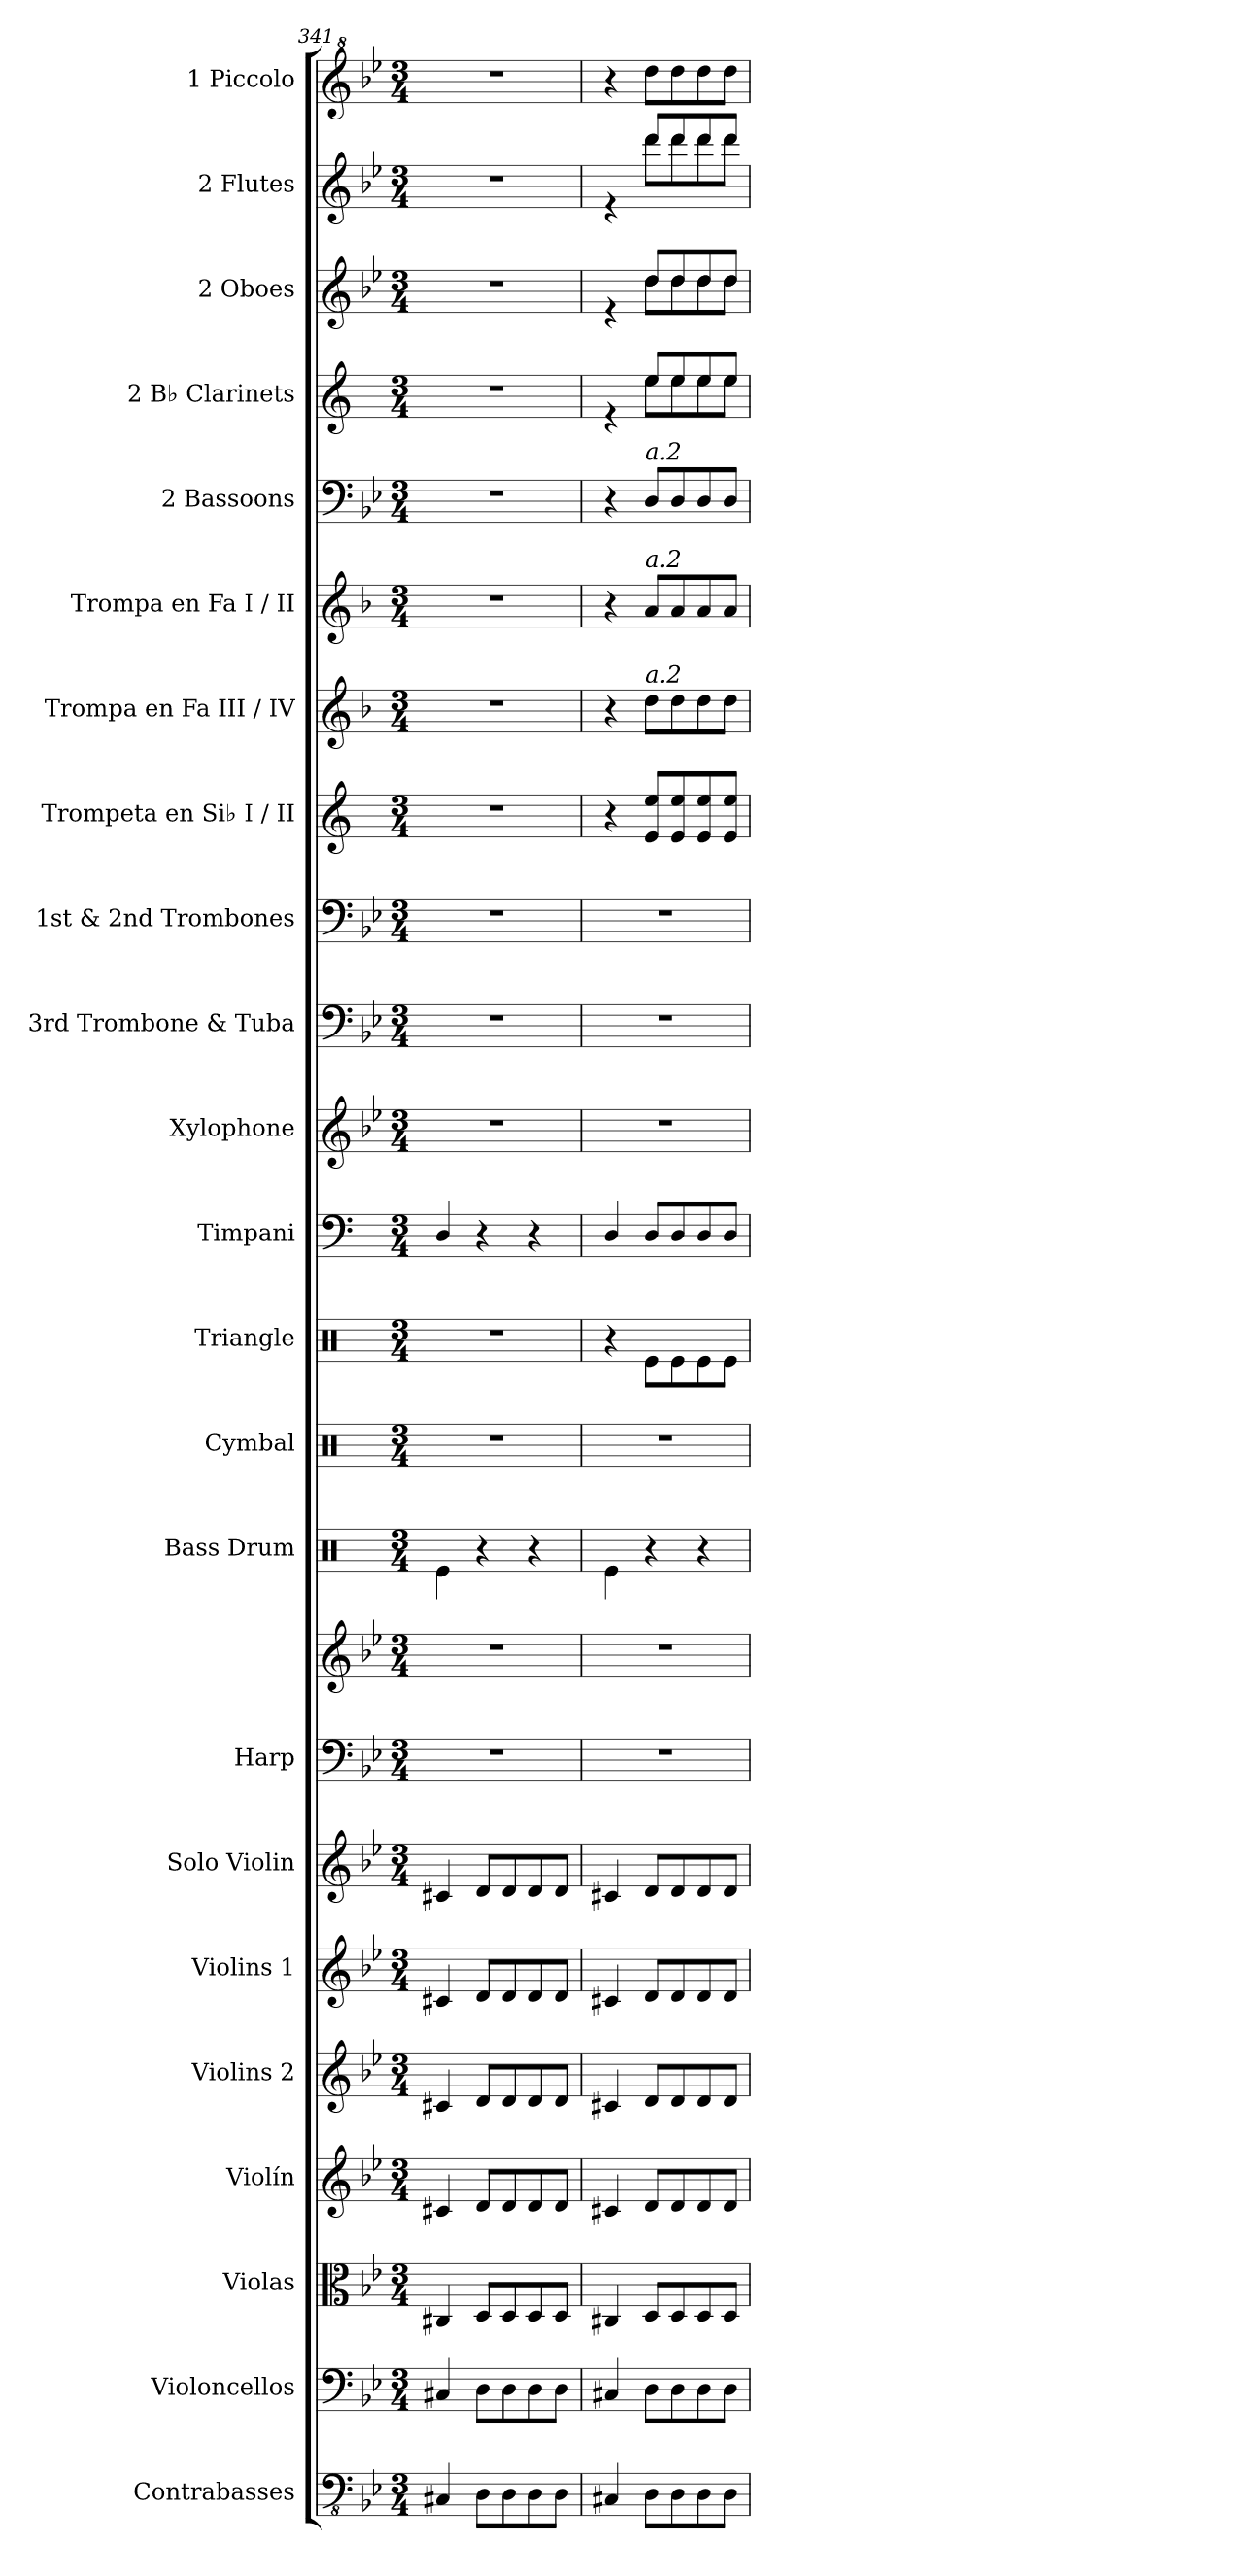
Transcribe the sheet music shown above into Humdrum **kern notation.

**kern	**kern	**kern	**kern	**kern	**kern	**kern	**kern	**kern	**kern	**kern	**kern	**kern	**kern	**kern	**kern	**kern	**kern	**kern	**kern	**kern	**kern	**kern	**kern
*part23	*part22	*part21	*part20	*part19	*part18	*part17	*part16	*part16	*part15	*part14	*part13	*part12	*part11	*part10	*part9	*part8	*part7	*part6	*part5	*part4	*part3	*part2	*part1
*staff24	*staff23	*staff22	*staff21	*staff20	*staff19	*staff18	*staff17	*staff16	*staff15	*staff14	*staff13	*staff12	*staff11	*staff10	*staff9	*staff8	*staff7	*staff6	*staff5	*staff4	*staff3	*staff2	*staff1
*I"Contrabasses	*I"Violoncellos	*I"Violas	*I"Violín	*I"Violins 2	*I"Violins 1	*I"Solo Violin	*I"Harp	*	*I"Bass Drum	*I"Cymbal	*I"Triangle	*I"Timpani	*I"Xylophone	*I"3rd Trombone     &amp; Tuba	*I"1st &amp; 2nd Trombones	*I"Trompeta en Si♭  I / II	*I"Trompa en Fa   III / IV	*I"Trompa en Fa I / II	*I"2 Bassoons	*I"2 B♭ Clarinets	*I"2 Oboes	*I"2 Flutes	*I"1 Piccolo
*I'Cbs.	*I'Vlcs.	*I'Vlas.	*I'Vln.	*I'Vlns. 2	*I'Vlns. 1	*I'S. Vln.	*I'Hrp.	*	*I'B. Dr.	*I'Cym.	*I'Trgl.	*I'Timp.	*I'Xyl.	*I'3rd Trb. &amp; Tba.	*I'1st &amp; 2nd    Trbs.	*I'Tpt. Si♭  I / II	*I'Trmp. Fa   III / IV	*I'Trmp. Fa I / II	*I'2 Bsns.	*I'2 B♭ Cls.	*I'2 Obs.	*I'2 Fls.	*I'1 Picc.
*clefFv4	*clefF4	*clefC3	*clefG2	*clefG2	*clefG2	*clefG2	*clefF4	*clefG2	*clefX	*clefX	*clefX	*clefF4	*clefG2	*clefF4	*clefF4	*clefG2	*clefG2	*clefG2	*clefF4	*clefG2	*clefG2	*clefG2	*clefG^2
*	*	*	*	*	*	*	*	*	*	*	*	*	*ITrd-7c-12	*	*	*ITrd1c2	*ITrd4c7	*ITrd4c7	*	*ITrd1c2	*	*	*ITrd-7c-12
*k[b-e-]	*k[b-e-]	*k[b-e-]	*k[b-e-]	*k[b-e-]	*k[b-e-]	*k[b-e-]	*k[b-e-]	*k[b-e-]	*k[]	*k[]	*k[]	*k[]	*k[b-e-]	*k[b-e-]	*k[b-e-]	*k[b-e-]	*k[b-e-]	*k[b-e-]	*k[b-e-]	*k[b-e-]	*k[b-e-]	*k[b-e-]	*k[b-e-]
*M3/4	*M3/4	*M3/4	*M3/4	*M3/4	*M3/4	*M3/4	*M3/4	*M3/4	*M3/4	*M3/4	*M3/4	*M3/4	*M3/4	*M3/4	*M3/4	*M3/4	*M3/4	*M3/4	*M3/4	*M3/4	*M3/4	*M3/4	*M3/4
=341	=341	=341	=341	=341	=341	=341	=341	=341	=341	=341	=341	=341	=341	=341	=341	=341	=341	=341	=341	=341	=341	=341	=341
4CC#X/	4C#X/	4C#X/	4c#X/	4c#X/	4c#X/	4c#X/	2.r	2.r	4Re\	2.r	2.r	4D/	2.r	2.r	2.r	2.r	2.r	2.r	2.r	2.r	2.r	2.r	2.r
8DD\L	8D\L	8D/L	8d/L	8d/L	8d/L	8d/L	.	.	4r	.	.	4r	.	.	.	.	.	.	.	.	.	.	.
8DD\	8D\	8D/	8d/	8d/	8d/	8d/	.	.	.	.	.	.	.	.	.	.	.	.	.	.	.	.	.
8DD\	8D\	8D/	8d/	8d/	8d/	8d/	.	.	4r	.	.	4r	.	.	.	.	.	.	.	.	.	.	.
8DD\J	8D\J	8D/J	8d/J	8d/J	8d/J	8d/J	.	.	.	.	.	.	.	.	.	.	.	.	.	.	.	.	.
!!LO:PB:g=z
=342	=342	=342	=342	=342	=342	=342	=342	=342	=342	=342	=342	=342	=342	=342	=342	=342	=342	=342	=342	=342	=342	=342	=342
*	*	*	*	*	*	*	*	*	*	*	*	*	*	*	*	*	*	*	*	*^	*^	*^	*
4CC#X/	4C#X/	4C#X/	4c#X/	4c#X/	4c#X/	4c#X/	2.r	2.r	4Re\	2.r	4r	4D/	2.r	2.r	2.r	4r	4r	4r	4r	4re	4ryy	4re	4ryy	4re	4ryy	4r
!	!	!	!	!	!	!	!	!	!	!	!	!	!	!	!	!	!	!	!LO:TX:a:i:t=a.2	!	!	!	!	!	!	!
!	!	!	!	!	!	!	!	!	!	!	!	!	!	!	!	!	!	!LO:TX:a:i:t=a.2	!	!	!	!	!	!	!	!
!	!	!	!	!	!	!	!	!	!	!	!	!	!	!	!	!	!LO:TX:a:i:t=a.2	!	!	!	!	!	!	!	!	!
8DD\L	8D\L	8D/L	8d/L	8d/L	8d/L	8d/L	.	.	4r	.	8Re\L	8D/L	.	.	.	8d/ 8dd/L	8g\L	8d/L	8D/L	8dd/L	8dd\L	8dd/L	8dd\L	8ddd/L	8ddd\L	8dddd\L
8DD\	8D\	8D/	8d/	8d/	8d/	8d/	.	.	.	.	8Re\	8D/	.	.	.	8d/ 8dd/	8g\	8d/	8D/	8dd/	8dd\	8dd/	8dd\	8ddd/	8ddd\	8dddd\
8DD\	8D\	8D/	8d/	8d/	8d/	8d/	.	.	4r	.	8Re\	8D/	.	.	.	8d/ 8dd/	8g\	8d/	8D/	8dd/	8dd\	8dd/	8dd\	8ddd/	8ddd\	8dddd\
8DD\J	8D\J	8D/J	8d/J	8d/J	8d/J	8d/J	.	.	.	.	8Re\J	8D/J	.	.	.	8d/ 8dd/J	8g\J	8d/J	8D/J	8dd/J	8dd\J	8dd/J	8dd\J	8ddd/J	8ddd\J	8dddd\J
*	*	*	*	*	*	*	*	*	*	*	*	*	*	*	*	*	*	*	*	*v	*v	*	*	*v	*v	*
*	*	*	*	*	*	*	*	*	*	*	*	*	*	*	*	*	*	*	*	*	*v	*v	*	*
=	=	=	=	=	=	=	=	=	=	=	=	=	=	=	=	=	=	=	=	=	=	=	=
*-	*-	*-	*-	*-	*-	*-	*-	*-	*-	*-	*-	*-	*-	*-	*-	*-	*-	*-	*-	*-	*-	*-	*-
